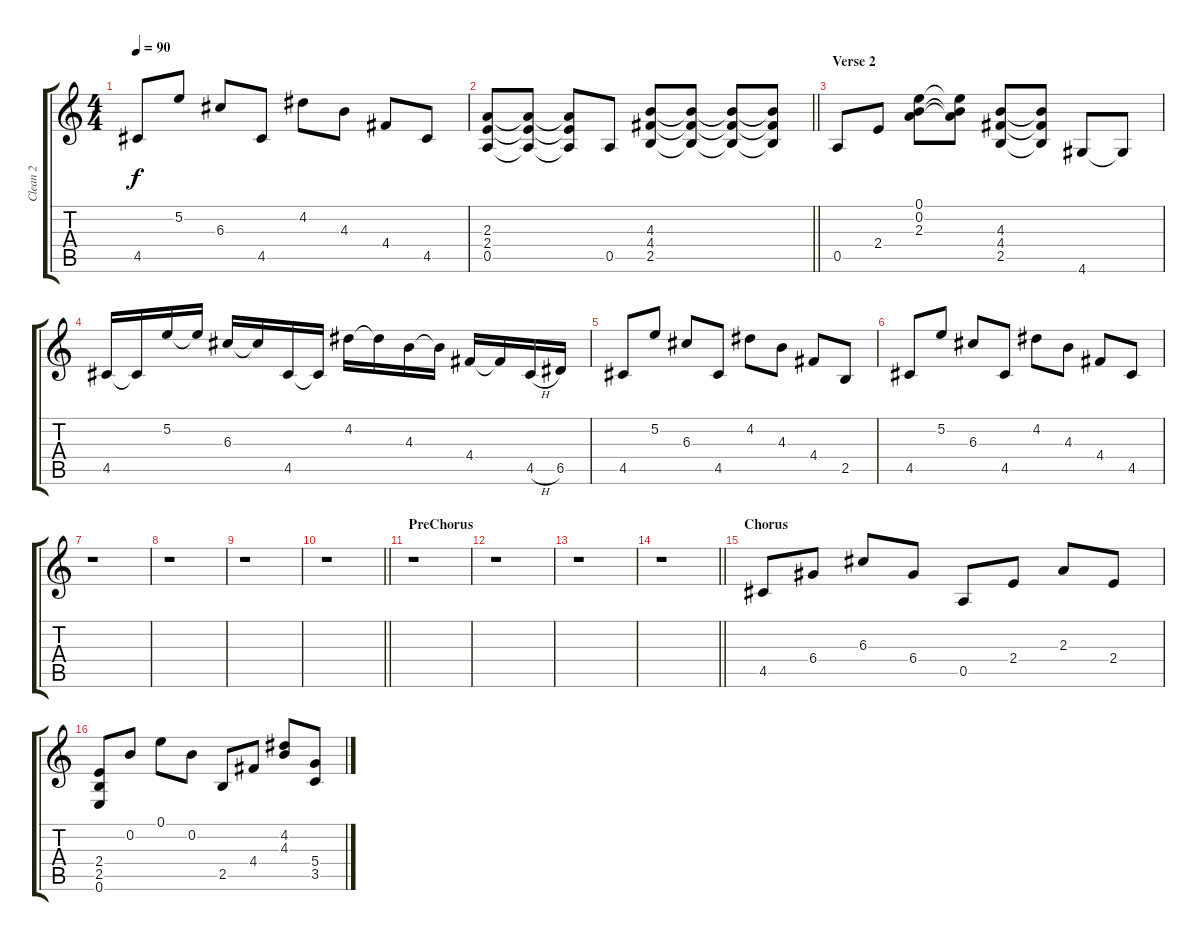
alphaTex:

\track ("Clean 2" "Clean 2") {mute instrument acousticguitarsteel}
\staff {score tabs}
\tuning (E4 B3 G3 D3 A2 E2) {hide}
\ts (4 4)
\tempo 90
\clef g2
\ks c
4.5.8{dy f} 5.2.8 6.3.8 4.5.8 4.2.8 4.3.8 4.4.8 4.5.8 |
\barLineRight lightlight
(2.3 2.4 0.5).8 (2.3{t} 2.4{t} 0.5{t}).8 (2.3{t} 2.4{t} 0.5{t}).8 0.5.8 (4.3 4.4 2.5).8 (4.3{t} 4.4{t} 2.5{t}).8 (4.3{t} 4.4{t} 2.5{t}).8 (4.3{t} 4.4{t} 2.5{t}).8 |
\section ("" "Verse 2")
0.5.8 2.4.8 (0.1 0.2 2.3).8 (0.1{t} 0.2{t} 2.3{t}).8 (4.3 4.4 2.5).8 (4.3{t} 4.4{t} 2.5{t}).8 4.6.8 4.6{t}.8 |
4.5.16 4.5{t}.16 5.2.16 5.2{t}.16 6.3.16 6.3{t}.16 4.5.16 4.5{t}.16 4.2.16 4.2{t}.16 4.3.16 4.3{t}.16 4.4.16 4.4{t}.16 4.5{h}.16 6.5.16 |
4.5.8 5.2.8 6.3.8 4.5.8 4.2.8 4.3.8 4.4.8 2.5.8 |
4.5.8 5.2.8 6.3.8 4.5.8 4.2.8 4.3.8 4.4.8 4.5.8 |
r.1 |
r.1 |
r.1 |
\barLineRight lightlight
r.1 |
\section ("" "PreChorus")
r.1 |
r.1 |
r.1 |
\barLineRight lightlight
r.1 |
\section ("" "Chorus")
4.5.8 6.4.8 6.3.8 6.4.8 0.5.8 2.4.8 2.3.8 2.4.8 |
(2.4 2.5 0.6).8 0.2.8 0.1.8 0.2.8 2.5.8 4.4.8 (4.2 4.3).8 (5.4 3.5).8
